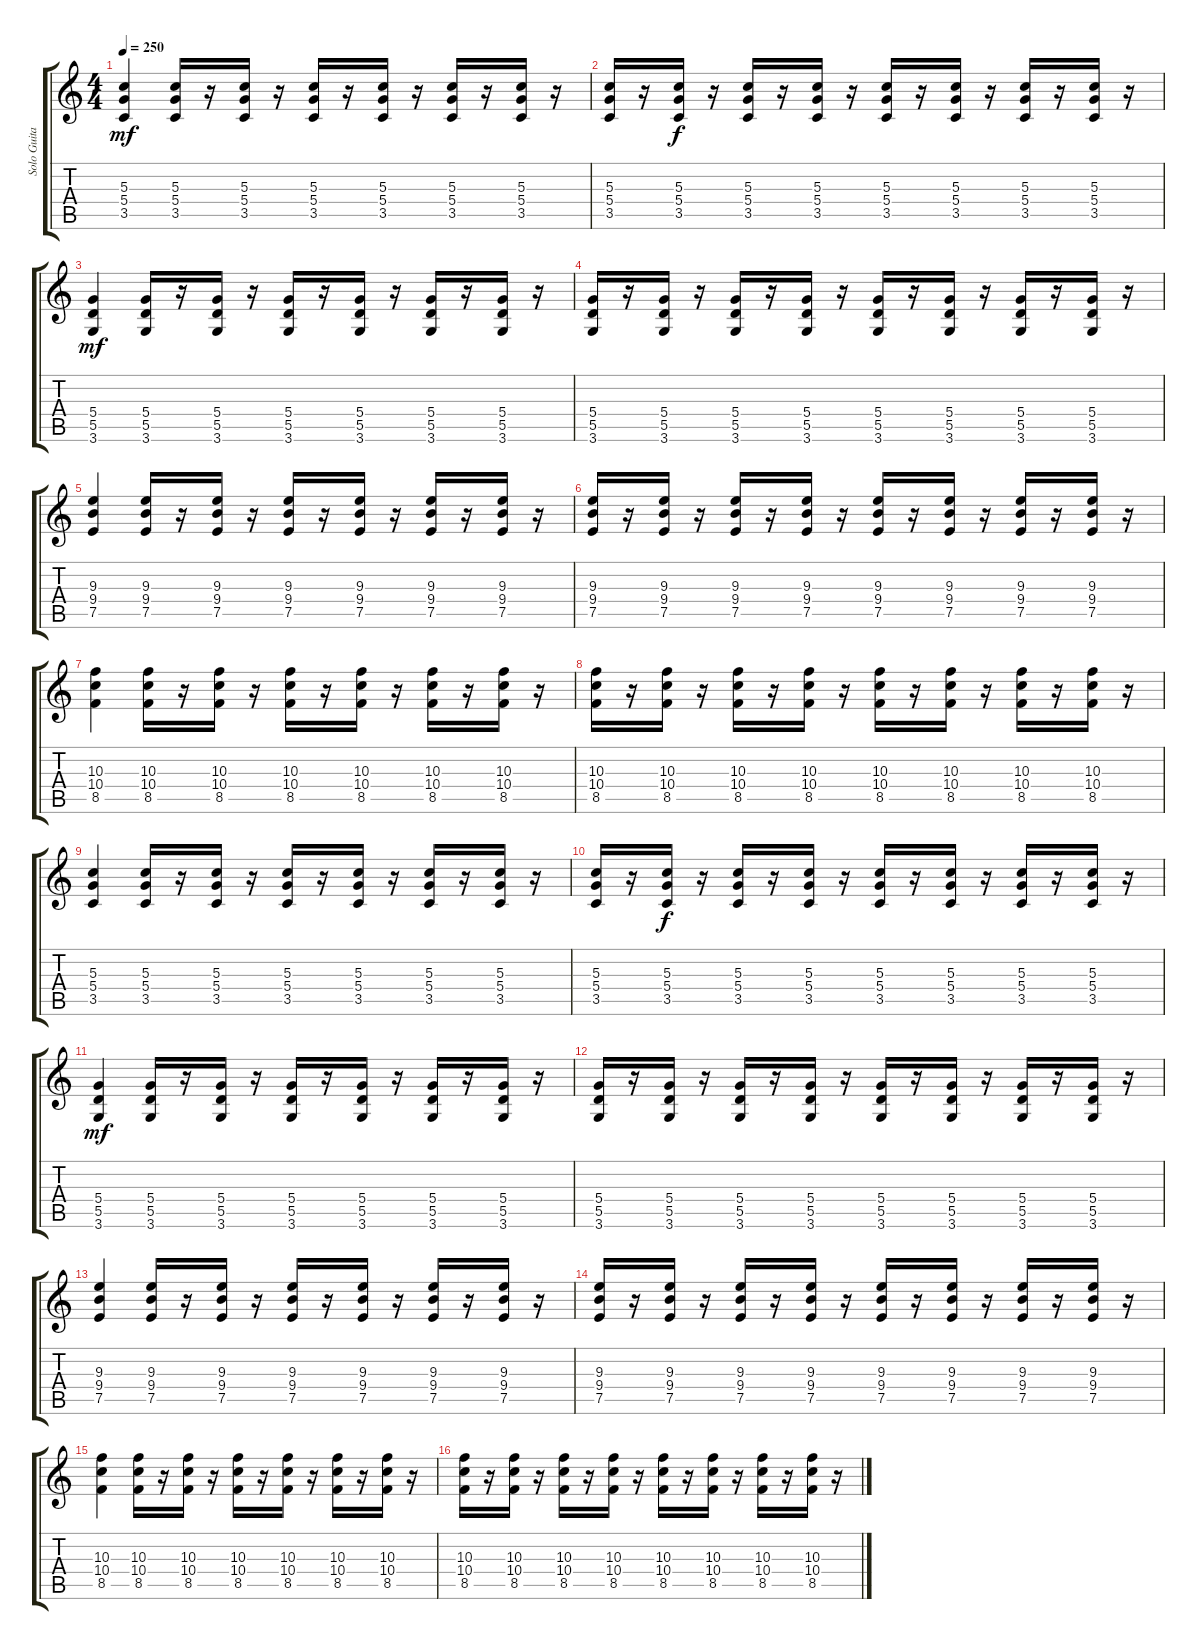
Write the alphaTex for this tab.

\track ("Solo Guitar" "Solo Guita") {instrument distortionguitar}
\staff {score tabs}
\tuning (E4 B3 G3 D3 A2 E2) {hide}
\ts (4 4)
\tempo 250
\clef g2
\ks c
(5.3 5.4 3.5).4{dy mf} (5.3 5.4 3.5).16 r.16 (5.3 5.4 3.5).16 r.16 (5.3 5.4 3.5).16 r.16 (5.3 5.4 3.5).16 r.16 (5.3 5.4 3.5).16 r.16 (5.3 5.4 3.5).16 r.16 |
(5.3 5.4 3.5).16 r.16 (5.3 5.4 3.5).16{dy f} r.16 (5.3 5.4 3.5).16 r.16 (5.3 5.4 3.5).16 r.16 (5.3 5.4 3.5).16 r.16 (5.3 5.4 3.5).16 r.16 (5.3 5.4 3.5).16 r.16 (5.3 5.4 3.5).16 r.16 |
(5.4 5.5 3.6).4{dy mf} (5.4 5.5 3.6).16 r.16 (5.4 5.5 3.6).16 r.16 (5.4 5.5 3.6).16 r.16 (5.4 5.5 3.6).16 r.16 (5.4 5.5 3.6).16 r.16 (5.4 5.5 3.6).16 r.16 |
(5.4 5.5 3.6).16 r.16 (5.4 5.5 3.6).16 r.16 (5.4 5.5 3.6).16 r.16 (5.4 5.5 3.6).16 r.16 (5.4 5.5 3.6).16 r.16 (5.4 5.5 3.6).16 r.16 (5.4 5.5 3.6).16 r.16 (5.4 5.5 3.6).16 r.16 |
(9.3 9.4 7.5).4 (9.3 9.4 7.5).16 r.16 (9.3 9.4 7.5).16 r.16 (9.3 9.4 7.5).16 r.16 (9.3 9.4 7.5).16 r.16 (9.3 9.4 7.5).16 r.16 (9.3 9.4 7.5).16 r.16 |
(9.3 9.4 7.5).16 r.16 (9.3 9.4 7.5).16 r.16 (9.3 9.4 7.5).16 r.16 (9.3 9.4 7.5).16 r.16 (9.3 9.4 7.5).16 r.16 (9.3 9.4 7.5).16 r.16 (9.3 9.4 7.5).16 r.16 (9.3 9.4 7.5).16 r.16 |
(10.3 10.4 8.5).4 (10.3 10.4 8.5).16 r.16 (10.3 10.4 8.5).16 r.16 (10.3 10.4 8.5).16 r.16 (10.3 10.4 8.5).16 r.16 (10.3 10.4 8.5).16 r.16 (10.3 10.4 8.5).16 r.16 |
(10.3 10.4 8.5).16 r.16 (10.3 10.4 8.5).16 r.16 (10.3 10.4 8.5).16 r.16 (10.3 10.4 8.5).16 r.16 (10.3 10.4 8.5).16 r.16 (10.3 10.4 8.5).16 r.16 (10.3 10.4 8.5).16 r.16 (10.3 10.4 8.5).16 r.16 |
(5.3 5.4 3.5).4 (5.3 5.4 3.5).16 r.16 (5.3 5.4 3.5).16 r.16 (5.3 5.4 3.5).16 r.16 (5.3 5.4 3.5).16 r.16 (5.3 5.4 3.5).16 r.16 (5.3 5.4 3.5).16 r.16 |
(5.3 5.4 3.5).16 r.16 (5.3 5.4 3.5).16{dy f} r.16 (5.3 5.4 3.5).16 r.16 (5.3 5.4 3.5).16 r.16 (5.3 5.4 3.5).16 r.16 (5.3 5.4 3.5).16 r.16 (5.3 5.4 3.5).16 r.16 (5.3 5.4 3.5).16 r.16 |
(5.4 5.5 3.6).4{dy mf} (5.4 5.5 3.6).16 r.16 (5.4 5.5 3.6).16 r.16 (5.4 5.5 3.6).16 r.16 (5.4 5.5 3.6).16 r.16 (5.4 5.5 3.6).16 r.16 (5.4 5.5 3.6).16 r.16 |
(5.4 5.5 3.6).16 r.16 (5.4 5.5 3.6).16 r.16 (5.4 5.5 3.6).16 r.16 (5.4 5.5 3.6).16 r.16 (5.4 5.5 3.6).16 r.16 (5.4 5.5 3.6).16 r.16 (5.4 5.5 3.6).16 r.16 (5.4 5.5 3.6).16 r.16 |
(9.3 9.4 7.5).4 (9.3 9.4 7.5).16 r.16 (9.3 9.4 7.5).16 r.16 (9.3 9.4 7.5).16 r.16 (9.3 9.4 7.5).16 r.16 (9.3 9.4 7.5).16 r.16 (9.3 9.4 7.5).16 r.16 |
(9.3 9.4 7.5).16 r.16 (9.3 9.4 7.5).16 r.16 (9.3 9.4 7.5).16 r.16 (9.3 9.4 7.5).16 r.16 (9.3 9.4 7.5).16 r.16 (9.3 9.4 7.5).16 r.16 (9.3 9.4 7.5).16 r.16 (9.3 9.4 7.5).16 r.16 |
(10.3 10.4 8.5).4 (10.3 10.4 8.5).16 r.16 (10.3 10.4 8.5).16 r.16 (10.3 10.4 8.5).16 r.16 (10.3 10.4 8.5).16 r.16 (10.3 10.4 8.5).16 r.16 (10.3 10.4 8.5).16 r.16 |
(10.3 10.4 8.5).16 r.16 (10.3 10.4 8.5).16 r.16 (10.3 10.4 8.5).16 r.16 (10.3 10.4 8.5).16 r.16 (10.3 10.4 8.5).16 r.16 (10.3 10.4 8.5).16 r.16 (10.3 10.4 8.5).16 r.16 (10.3 10.4 8.5).16 r.16
